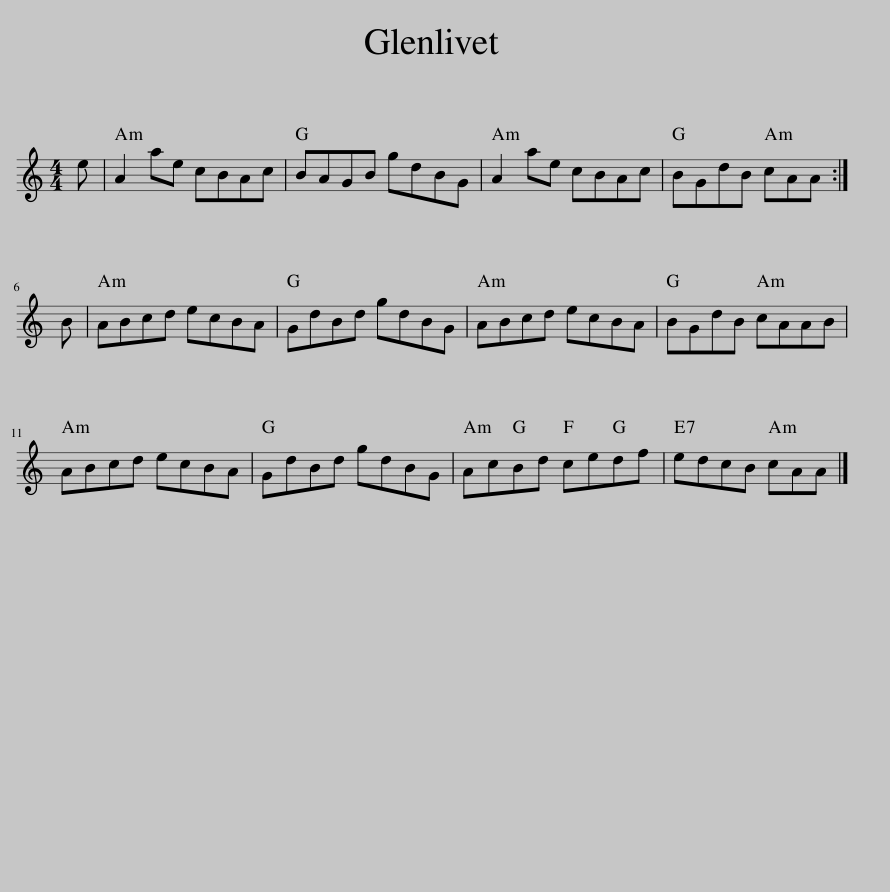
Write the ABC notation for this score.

X:1
L:1/8
M:4/4
I:linebreak $
K:C
V:1 treble
V:1
 e | A2 ae cBAc | BAGB gdBG | A2 ae cBAc | BGdB cAA :|$ %5
 B | ABcd ecBA | GdBd gdBG | ABcd ecBA | BGdB cAAB |$ %10
 ABcd ecBA | GdBd gdBG | AcBd cedf | edcB cAA |] %14
